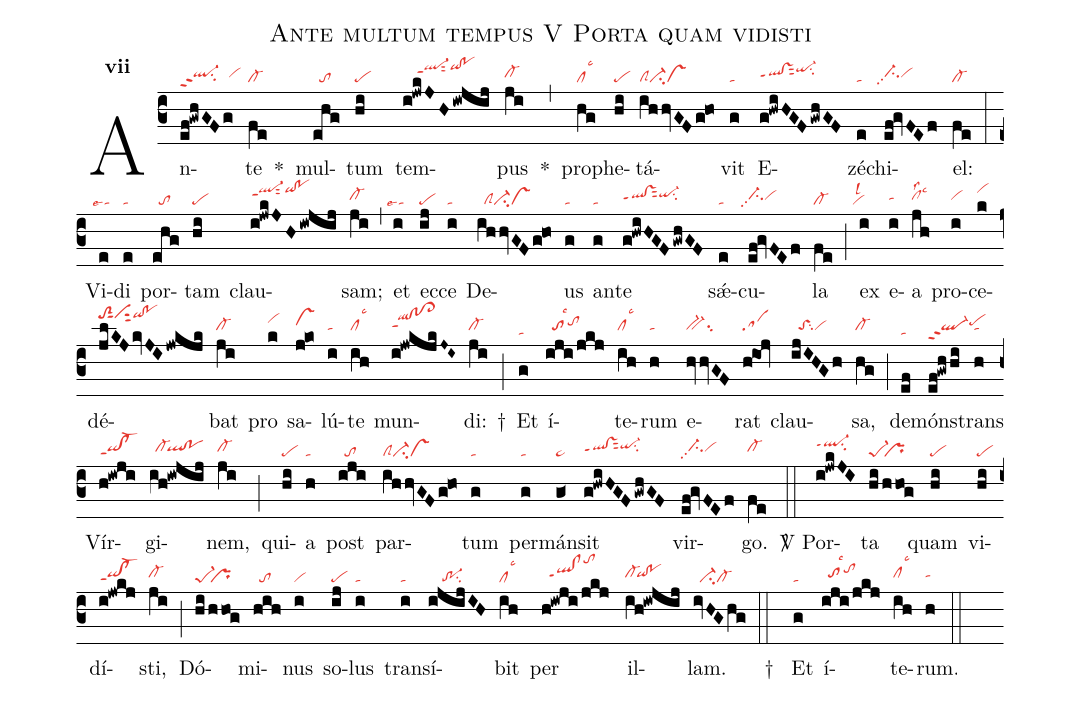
name:Ante multum tempus  V Porta quam vidisti;
office-part:re;
mode:7;
nabc-lines:1;
%%
initial-style: 1;
name: Ante multum tempus;
mode: 7;
office-part: Responsorium;
annotation: Resp.;
annotation: vii;
nabc-lines: 1;
%%
(c3) An(ef!gwhGFg|ql-hhppt2su2vihh)te(fe|cl-) *() mul(ehg|//to)tum(hi|pe) tem(i!jwkJH/iwjij|////ql-hkppt1sut2qihk!pohk)pus(ji|cl-hh) *(,) pro(hg|cllsc3)phe(hi|pe)tá(ihhvGFg!ho|clSci-vs)vit(g|ta) E(g!hwiHGF/gwhGF|qlhh!vshhppt1sut2qi-hjsu2)zé(e|ta)chi(ef!gvFEf|ci-hhpp2vihh)el:(fe|cl-) (:) Vi(e|``talse4)di(e|ta) por(ehg|//to)tam(hi|pe) clau(i!jwkJH/iwjij|ql-hkppt1sut2qihk!pohk)sam;(ji|cl-hh) (,) et(i|``talse4) ec(ij|pe)ce(i|ta) De(ihhvGFg!ho|//clSci-vs)us(g|ta) an(g|ta)te(g!hwiHGF/gwhGF|qlhh!vshhppt1sut2qi-hisu2) sǽ(e|ta)cu(ef!gvFEf|ci-hhpp2vihh)la(fe|cl-) (;) ex(i|``vilsl2) e(i|tahh)a(jh|clhhlsc3lss2) pro(i|vihh)ce(k|vihk)dé(jlKJkvJI/jwkjk|toS2hmsut1ciS1hmqihm!pohm)bat(ji|cl-hh) pro(k|vihk) sa(j!ko|vshj)lú(i|tahh)te(ih|clhhlsc3) mun(i!jwkjkJ~I~|qlhi!clhi!cl>hippt1)di:(ji|cl-hh) †(;) Et(g|ta) í(iji/jkj|//tohhlsc3tohj)te(ih|clhhlsc3)rum(h|tahh) e(hvhvGF|bv-hhsu2)rat(h!ioj|sahh) clau(ijIHGh|//toShhsu2vihh)sa,(hg|cl-hh) (;) de(ef|ta)món(ef!gwhhi|ql-hhppt2pehj)strans(h|tahh) Vír(h!iwji|qihh!cl-hhppt1)gi(ih!iwjij|//cl-hh`qlhh!pohh)nem,(ji|cl-hh) (;) qui(hi|pe)a(h|ta) post(iji|//to) par(ihhvGFg!ho|clSci-vs)tum(g|ta) per(g|ta)mán(g<|ta>)sit(g!hwiHGF/gwhGF|qlhh!vshhppt1sut2qi-hisu2) vir(ef!gvFEf|//ci-hhpp2vihh)go.(fe|cl-hh) (::)

<sp>V/</sp> Por(i!jwkJI|ql-hjppt1su2)ta(hi/hhog|pe-1``pr) quam(hi|pe) vi(hi|pe)dí(i!jwkj|qihh!cl-hhppt1)sti,(ji|cl-hh) (;) Dó(hi/hhog|pe-1``pr)mi(hih|//to)nus(i|vi) so(ij|pe)lus(i|ta) trans(i|ta)í(ijijIH|////tr-1su2)bit(ih|cllsc3) per(h!iwji/jkj|//qlhh!clhhppt1tohn) il(ih!iwjij|cl-hh`qihh!pohh)lam.(ivHGhg|//ci-cl-) (::)
†() Et(g|ta) í(iji/jkj|//tohhlsc3tohj)te(ih|clhhlsc3)rum.(h|tahh) (::)
